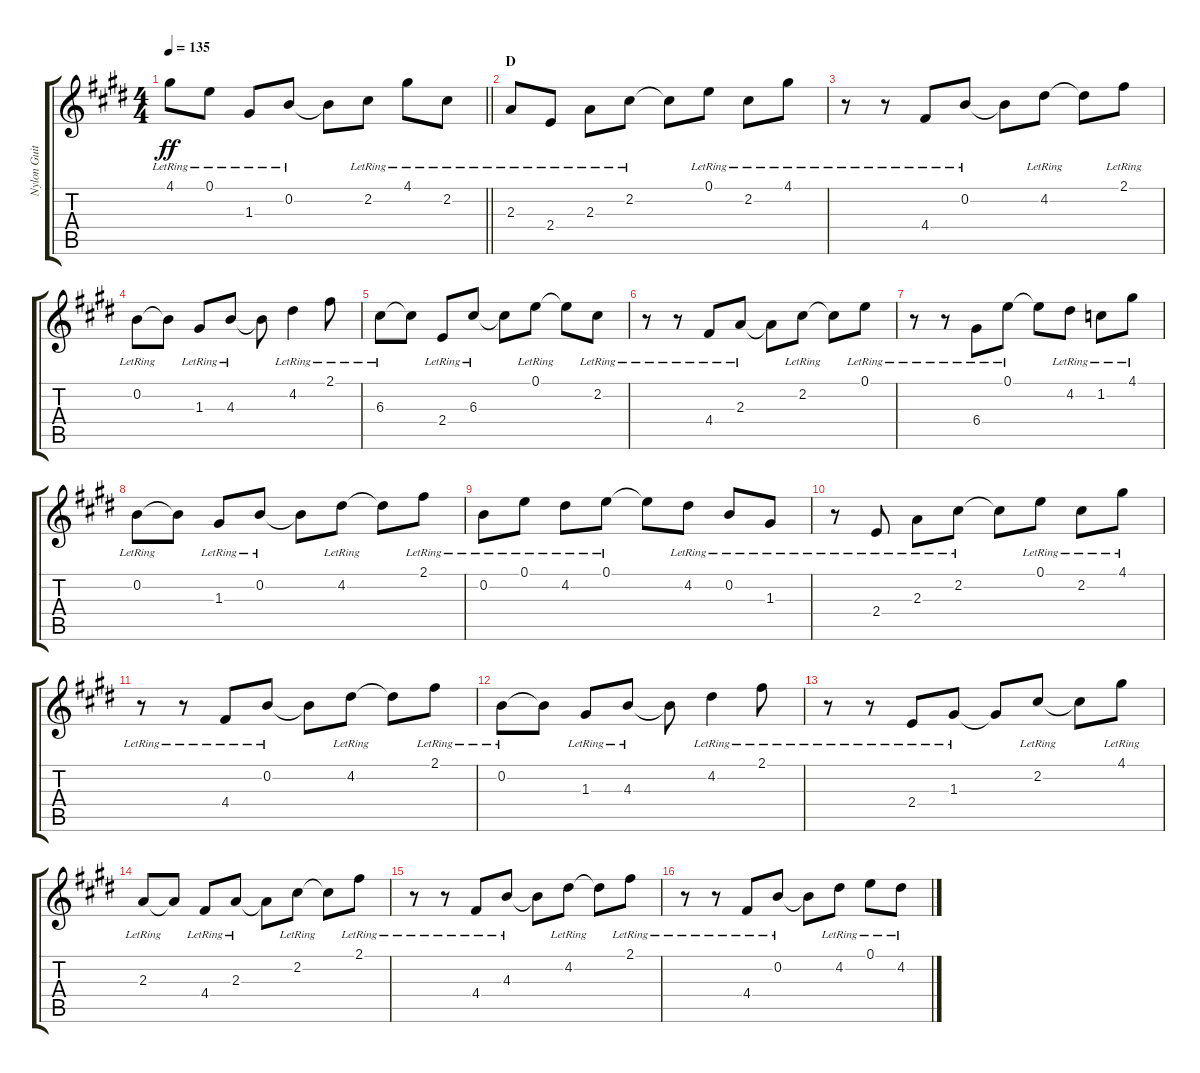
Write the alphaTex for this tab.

\track ("Nylon Guitar" "Nylon Guit") {instrument acousticguitarnylon}
\staff {score tabs}
\tuning (E4 B3 G3 D3 A2 E2) {hide}
\ts (4 4)
\tempo 135
\clef g2
\barLineRight lightlight
\ks e
4.1{lr}.8{dy ff} 0.1{lr}.8 1.3{lr}.8 0.2{lr}.8 0.2{t}.8 2.2{lr}.8 4.1{lr}.8 2.2{lr}.8 |
\section ("" "D")
2.3{lr}.8 2.4{lr}.8 2.3{lr}.8 2.2{lr}.8 2.2{t}.8 0.1{lr}.8 2.2{lr}.8 4.1{lr}.8 |
r.8 r.8 4.4{lr}.8 0.2{lr}.8 0.2{t}.8 4.2{lr}.8 4.2{t}.8 2.1{lr}.8 |
0.2{lr}.8 0.2{t}.8 1.3{lr}.8 4.3{lr}.8 4.3{t}.8 4.2{lr}.4 2.1{lr}.8 |
6.3{lr}.8 6.3{t}.8 2.4{lr}.8 6.3{lr}.8 6.3{t}.8 0.1{lr}.8 0.1{t}.8 2.2{lr}.8 |
r.8 r.8 4.4{lr}.8 2.3{lr}.8 2.3{t}.8 2.2{lr}.8 2.2{t}.8 0.1{lr}.8 |
r.8 r.8 6.4{lr}.8 0.1{lr}.8 0.1{t}.8 4.2{lr}.8 1.2{lr}.8 4.1{lr}.8 |
0.2{lr}.8 0.2{t}.8 1.3{lr}.8 0.2{lr}.8 0.2{t}.8 4.2{lr}.8 4.2{t}.8 2.1{lr}.8 |
0.2{lr}.8 0.1{lr}.8 4.2{lr}.8 0.1{lr}.8 0.1{t}.8 4.2{lr}.8 0.2{lr}.8 1.3{lr}.8 |
r.8 2.4{lr}.8 2.3{lr}.8 2.2{lr}.8 2.2{t}.8 0.1{lr}.8 2.2{lr}.8 4.1{lr}.8 |
r.8 r.8 4.4{lr}.8 0.2{lr}.8 0.2{t}.8 4.2{lr}.8 4.2{t}.8 2.1{lr}.8 |
0.2{lr}.8 0.2{t}.8 1.3{lr}.8 4.3{lr}.8 4.3{t}.8 4.2{lr}.4 2.1{lr}.8 |
r.8 r.8 2.4{lr}.8 1.3{lr}.8 1.3{t}.8 2.2{lr}.8 2.2{t}.8 4.1{lr}.8 |
2.3{lr}.8 2.3{t}.8 4.4{lr}.8 2.3{lr}.8 2.3{t}.8 2.2{lr}.8 2.2{t}.8 2.1{lr}.8 |
r.8 r.8 4.4{lr}.8 4.3{lr}.8 4.3{t}.8 4.2{lr}.8 4.2{t}.8 2.1{lr}.8 |
r.8 r.8 4.4{lr}.8 0.2{lr}.8 0.2{t}.8 4.2{lr}.8 0.1{lr}.8 4.2{lr}.8
